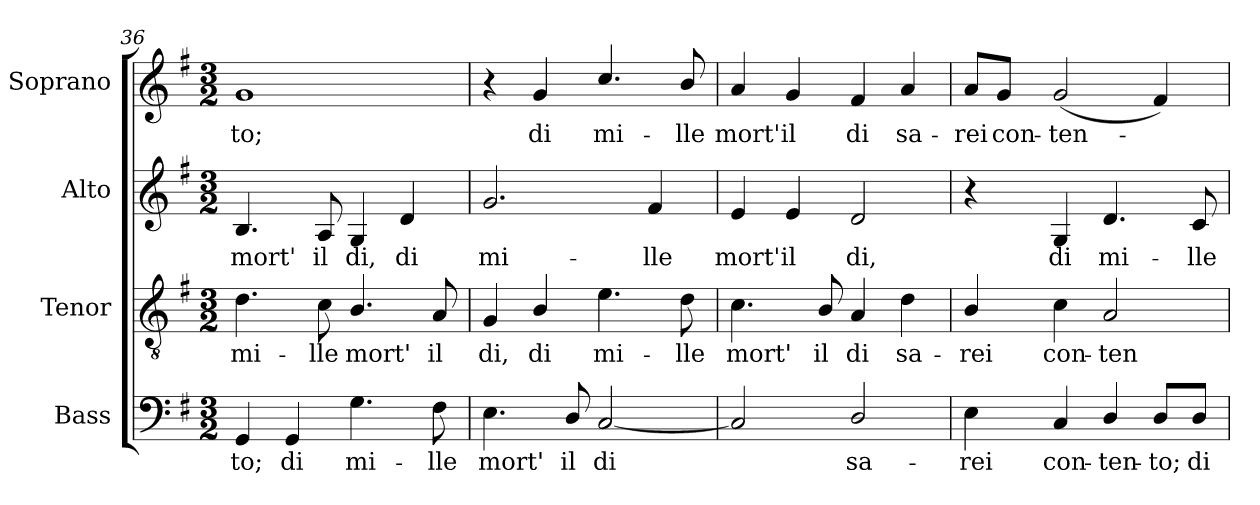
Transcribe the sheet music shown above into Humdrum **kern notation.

**kern	**text	**kern	**text	**kern	**text	**kern	**text
*part4	*part4	*part3	*part3	*part2	*part2	*part1	*part1
*staff4	*staff4	*staff3	*staff3	*staff2	*staff2	*staff1	*staff1
*I"Bass	*	*I"Tenor	*	*I"Alto	*	*I"Soprano	*
*I'B.	*	*I'T.	*	*I'A.	*	*I'S.	*
*clefF4	*	*clefGv2	*	*clefG2	*	*clefG2	*
*	*	*ITrd7c12	*	*	*	*	*
*k[f#]	*	*k[f#]	*	*k[f#]	*	*k[f#]	*
*G:	*	*G:	*	*G:	*	*G:	*
*M3/2	*	*M3/2	*	*M3/2	*	*M3/2	*
=36	=36	=36	=36	=36	=36	=36	=36
!	!LO:LY:b:color=#000000	!	!	!	!	!	!
!	!	!	!LO:LY:b:color=#000000	!	!	!	!
!	!	!	!	!	!LO:LY:b:color=#000000	!	!
!	!	!	!	!	!	!	!LO:LY:b:color=#000000
4GGi/	-to;	4.Di\	mi-	4.Bi/	mort'	1gi	-to;
!	!LO:LY:b:color=#000000	!	!	!	!	!	!
4GGi/	di	.	.	.	.	.	.
!	!	!	!LO:LY:b:color=#000000	!	!	!	!
!	!	!	!	!	!LO:LY:b:color=#000000	!	!
.	.	8Ci\	-lle	8Ai/	il	.	.
!	!LO:LY:b:color=#000000	!	!	!	!	!	!
!	!	!	!LO:LY:b:color=#000000	!	!	!	!
!	!	!	!	!	!LO:LY:b:color=#000000	!	!
4.Gi\	mi-	4.BBi/	mort'	4Gi/	di,	.	.
!	!	!	!	!	!LO:LY:b:color=#000000	!	!
.	.	.	.	4di/	di	.	.
!	!LO:LY:b:color=#000000	!	!	!	!	!	!
!	!	!	!LO:LY:b:color=#000000	!	!	!	!
8F#i\	-lle	8AAi/	il	.	.	.	.
!!LO:LB:g=z
=37	=37	=37	=37	=37	=37	=37	=37
!	!LO:LY:b:color=#000000	!	!	!	!	!	!
!	!	!	!LO:LY:b:color=#000000	!	!	!	!
!	!	!	!	!	!LO:LY:b:color=#000000	!	!
4.Ei\	mort'	4GGi/	di,	2.gi/	mi-	4r	.
!	!	!	!LO:LY:b:color=#000000	!	!	!	!
!	!	!	!	!	!	!	!LO:LY:b:color=#000000
.	.	4BBi/	di	.	.	4gi/	di
!	!LO:LY:b:color=#000000	!	!	!	!	!	!
8Di/	il	.	.	.	.	.	.
!	!LO:LY:b:color=#000000	!	!	!	!	!	!
!	!	!	!LO:LY:b:color=#000000	!	!	!	!
!	!	!	!	!	!	!	!LO:LY:b:color=#000000
[<2Ci/	di	4.Ei\	mi-	.	.	4.cci/	mi-
!	!	!	!	!	!LO:LY:b:color=#000000	!	!
.	.	.	.	4f#i/	-lle	.	.
!	!	!	!LO:LY:b:color=#000000	!	!	!	!
!	!	!	!	!	!	!	!LO:LY:b:color=#000000
.	.	8Di\	-lle	.	.	8bi/	-lle
=38	=38	=38	=38	=38	=38	=38	=38
!	!	!	!LO:LY:b:color=#000000	!	!	!	!
!	!	!	!	!	!LO:LY:b:color=#000000	!	!
!	!	!	!	!	!	!	!LO:LY:b:color=#000000
2Ci/]	.	4.Ci\	mort'	4ei/	mort'	4ai/	mort'
!	!	!	!	!	!LO:LY:b:color=#000000	!	!
!	!	!	!	!	!	!	!LO:LY:b:color=#000000
.	.	.	.	4ei/	il	4gi/	il
!	!	!	!LO:LY:b:color=#000000	!	!	!	!
.	.	8BBi/	il	.	.	.	.
!	!LO:LY:b:color=#000000	!	!	!	!	!	!
!	!	!	!LO:LY:b:color=#000000	!	!	!	!
!	!	!	!	!	!LO:LY:b:color=#000000	!	!
!	!	!	!	!	!	!	!LO:LY:b:color=#000000
2Di/	sa-	4AAi/	di	2di/	di,	4f#i/	di
!	!	!	!LO:LY:b:color=#000000	!	!	!	!
!	!	!	!	!	!	!	!LO:LY:b:color=#000000
.	.	4Di\	sa-	.	.	4ai/	sa-
=39	=39	=39	=39	=39	=39	=39	=39
!	!LO:LY:b:color=#000000	!	!	!	!	!	!
!	!	!	!LO:LY:b:color=#000000	!	!	!	!
!	!	!	!	!	!	!	!LO:LY:b:color=#000000
4Ei\	-rei	4BBi/	-rei	4r	.	8ai/L	-rei
!	!	!	!	!	!	!	!LO:LY:b:color=#000000
.	.	.	.	.	.	8gi/J	con-
!	!LO:LY:b:color=#000000	!	!	!	!	!	!
!	!	!	!LO:LY:b:color=#000000	!	!	!	!
!	!	!	!	!	!LO:LY:b:color=#000000	!	!
!	!	!	!	!	!	!	!LO:LY:b:color=#000000
4Ci/	con-	4Ci\	con-	4Gi/	di	(2gi/	-ten-
!	!LO:LY:b:color=#000000	!	!	!	!	!	!
!	!	!	!LO:LY:b:color=#000000	!	!	!	!
!	!	!	!	!	!LO:LY:b:color=#000000	!	!
4Di/	-ten-	2AAi/	-ten-	4.di/	mi-	.	.
!	!LO:LY:b:color=#000000	!	!	!	!	!	!
8Di/L	-to;	.	.	.	.	4f#i/)	.
!	!LO:LY:b:color=#000000	!	!	!	!	!	!
!	!	!	!	!	!LO:LY:b:color=#000000	!	!
8Di/J	di	.	.	8ci/	-lle	.	.
=	=	=	=	=	=	=	=
*-	*-	*-	*-	*-	*-	*-	*-
